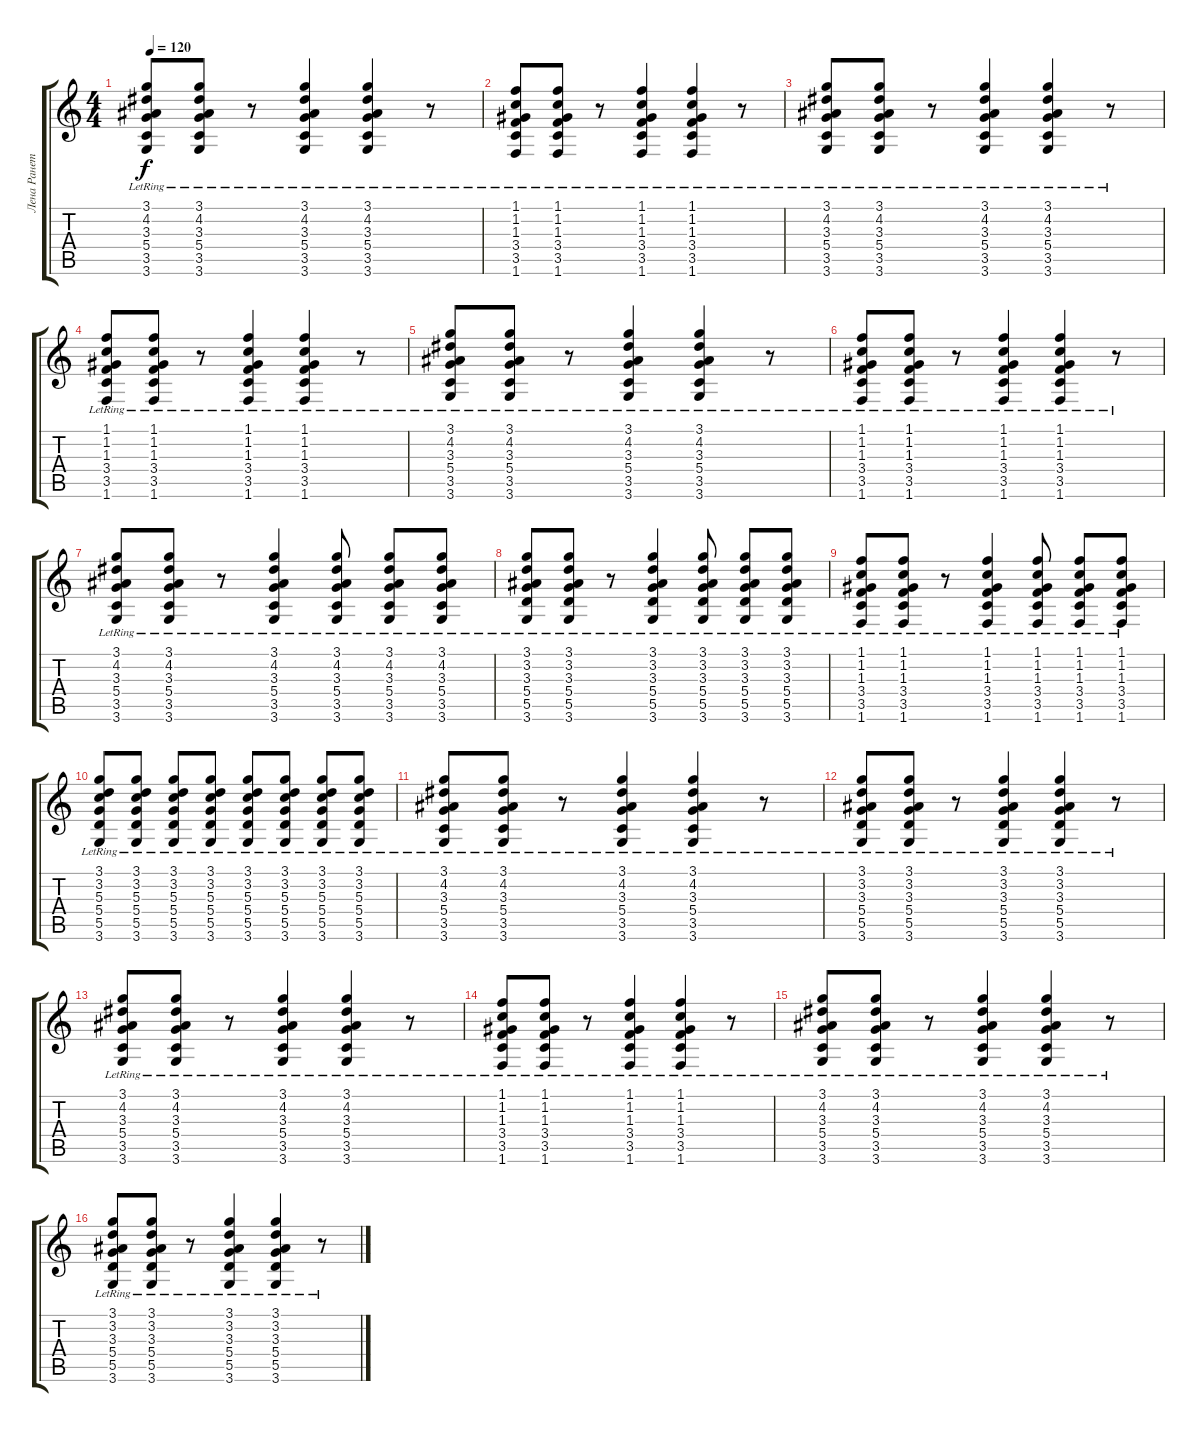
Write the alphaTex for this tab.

\track ("Лена Ранетка" "Лена Ранет") {instrument acousticguitarsteel}
\staff {score tabs}
\tuning (E4 B3 G3 D3 A2 E2) {hide}
\ts (4 4)
\tempo 120
\clef g2
\ks c
(3.1{lr} 4.2{lr} 3.3{lr} 5.4{lr} 3.5{lr} 3.6{lr}).8{dy f} (3.1{lr} 4.2{lr} 3.3{lr} 5.4{lr} 3.5{lr} 3.6{lr}).8 r.8 (3.1{lr} 4.2{lr} 3.3{lr} 5.4{lr} 3.5{lr} 3.6{lr}).4 (3.1{lr} 4.2{lr} 3.3{lr} 5.4{lr} 3.5{lr} 3.6{lr}).4 r.8 |
(1.1{lr} 1.2{lr} 1.3{lr} 3.4{lr} 3.5{lr} 1.6{lr}).8 (1.1{lr} 1.2{lr} 1.3{lr} 3.4{lr} 3.5{lr} 1.6{lr}).8 r.8 (1.1{lr} 1.2{lr} 1.3{lr} 3.4{lr} 3.5{lr} 1.6{lr}).4 (1.1{lr} 1.2{lr} 1.3{lr} 3.4{lr} 3.5{lr} 1.6{lr}).4 r.8 |
(3.1{lr} 4.2{lr} 3.3{lr} 5.4{lr} 3.5{lr} 3.6{lr}).8 (3.1{lr} 4.2{lr} 3.3{lr} 5.4{lr} 3.5{lr} 3.6{lr}).8 r.8 (3.1{lr} 4.2{lr} 3.3{lr} 5.4{lr} 3.5{lr} 3.6{lr}).4 (3.1{lr} 4.2{lr} 3.3{lr} 5.4{lr} 3.5{lr} 3.6{lr}).4 r.8 |
(1.1{lr} 1.2{lr} 1.3{lr} 3.4{lr} 3.5{lr} 1.6{lr}).8 (1.1{lr} 1.2{lr} 1.3{lr} 3.4{lr} 3.5{lr} 1.6{lr}).8 r.8 (1.1{lr} 1.2{lr} 1.3{lr} 3.4{lr} 3.5{lr} 1.6{lr}).4 (1.1{lr} 1.2{lr} 1.3{lr} 3.4{lr} 3.5{lr} 1.6{lr}).4 r.8 |
(3.1{lr} 4.2{lr} 3.3{lr} 5.4{lr} 3.5{lr} 3.6{lr}).8 (3.1{lr} 4.2{lr} 3.3{lr} 5.4{lr} 3.5{lr} 3.6{lr}).8 r.8 (3.1{lr} 4.2{lr} 3.3{lr} 5.4{lr} 3.5{lr} 3.6{lr}).4 (3.1{lr} 4.2{lr} 3.3{lr} 5.4{lr} 3.5{lr} 3.6{lr}).4 r.8 |
(1.1{lr} 1.2{lr} 1.3{lr} 3.4{lr} 3.5{lr} 1.6{lr}).8 (1.1{lr} 1.2{lr} 1.3{lr} 3.4{lr} 3.5{lr} 1.6{lr}).8 r.8 (1.1{lr} 1.2{lr} 1.3{lr} 3.4{lr} 3.5{lr} 1.6{lr}).4 (1.1{lr} 1.2{lr} 1.3{lr} 3.4{lr} 3.5{lr} 1.6{lr}).4 r.8 |
(3.1{lr} 4.2{lr} 3.3{lr} 5.4{lr} 3.5{lr} 3.6{lr}).8 (3.1{lr} 4.2{lr} 3.3{lr} 5.4{lr} 3.5{lr} 3.6{lr}).8 r.8 (3.1{lr} 4.2{lr} 3.3{lr} 5.4{lr} 3.5{lr} 3.6{lr}).4 (3.1{lr} 4.2{lr} 3.3{lr} 5.4{lr} 3.5{lr} 3.6{lr}).8 (3.1{lr} 4.2{lr} 3.3{lr} 5.4{lr} 3.5{lr} 3.6{lr}).8 (3.1{lr} 4.2{lr} 3.3{lr} 5.4{lr} 3.5{lr} 3.6{lr}).8 |
(3.1{lr} 3.2{lr} 3.3{lr} 5.4{lr} 5.5{lr} 3.6{lr}).8 (3.1{lr} 3.2{lr} 3.3{lr} 5.4{lr} 5.5{lr} 3.6{lr}).8 r.8 (3.1{lr} 3.2{lr} 3.3{lr} 5.4{lr} 5.5{lr} 3.6{lr}).4 (3.1{lr} 3.2{lr} 3.3{lr} 5.4{lr} 5.5{lr} 3.6{lr}).8 (3.1{lr} 3.2{lr} 3.3{lr} 5.4{lr} 5.5{lr} 3.6{lr}).8 (3.1{lr} 3.2{lr} 3.3{lr} 5.4{lr} 5.5{lr} 3.6{lr}).8 |
(1.1{lr} 1.2{lr} 1.3{lr} 3.4{lr} 3.5{lr} 1.6{lr}).8 (1.1{lr} 1.2{lr} 1.3{lr} 3.4{lr} 3.5{lr} 1.6{lr}).8 r.8 (1.1{lr} 1.2{lr} 1.3{lr} 3.4{lr} 3.5{lr} 1.6{lr}).4 (1.1{lr} 1.2{lr} 1.3{lr} 3.4{lr} 3.5{lr} 1.6{lr}).8 (1.1{lr} 1.2{lr} 1.3{lr} 3.4{lr} 3.5{lr} 1.6{lr}).8 (1.1{lr} 1.2{lr} 1.3{lr} 3.4{lr} 3.5{lr} 1.6{lr}).8 |
(3.1{lr} 3.2{lr} 5.3{lr} 5.4{lr} 5.5{lr} 3.6{lr}).8 (3.1{lr} 3.2{lr} 5.3{lr} 5.4{lr} 5.5{lr} 3.6{lr}).8 (3.1{lr} 3.2{lr} 5.3{lr} 5.4{lr} 5.5{lr} 3.6{lr}).8 (3.1{lr} 3.2{lr} 5.3{lr} 5.4{lr} 5.5{lr} 3.6{lr}).8 (3.1{lr} 3.2{lr} 5.3{lr} 5.4{lr} 5.5{lr} 3.6{lr}).8 (3.1{lr} 3.2{lr} 5.3{lr} 5.4{lr} 5.5{lr} 3.6{lr}).8 (3.1{lr} 3.2{lr} 5.3{lr} 5.4{lr} 5.5{lr} 3.6{lr}).8 (3.1{lr} 3.2{lr} 5.3{lr} 5.4{lr} 5.5{lr} 3.6{lr}).8 |
(3.1{lr} 4.2{lr} 3.3{lr} 5.4{lr} 3.5{lr} 3.6{lr}).8 (3.1{lr} 4.2{lr} 3.3{lr} 5.4{lr} 3.5{lr} 3.6{lr}).8 r.8 (3.1{lr} 4.2{lr} 3.3{lr} 5.4{lr} 3.5{lr} 3.6{lr}).4 (3.1{lr} 4.2{lr} 3.3{lr} 5.4{lr} 3.5{lr} 3.6{lr}).4 r.8 |
(3.1{lr} 3.2{lr} 3.3{lr} 5.4{lr} 5.5{lr} 3.6{lr}).8 (3.1{lr} 3.2{lr} 3.3{lr} 5.4{lr} 5.5{lr} 3.6{lr}).8 r.8 (3.1{lr} 3.2{lr} 3.3{lr} 5.4{lr} 5.5{lr} 3.6{lr}).4 (3.1{lr} 3.2{lr} 3.3{lr} 5.4{lr} 5.5{lr} 3.6{lr}).4 r.8 |
(3.1{lr} 4.2{lr} 3.3{lr} 5.4{lr} 3.5{lr} 3.6{lr}).8 (3.1{lr} 4.2{lr} 3.3{lr} 5.4{lr} 3.5{lr} 3.6{lr}).8 r.8 (3.1{lr} 4.2{lr} 3.3{lr} 5.4{lr} 3.5{lr} 3.6{lr}).4 (3.1{lr} 4.2{lr} 3.3{lr} 5.4{lr} 3.5{lr} 3.6{lr}).4 r.8 |
(1.1{lr} 1.2{lr} 1.3{lr} 3.4{lr} 3.5{lr} 1.6{lr}).8 (1.1{lr} 1.2{lr} 1.3{lr} 3.4{lr} 3.5{lr} 1.6{lr}).8 r.8 (1.1{lr} 1.2{lr} 1.3{lr} 3.4{lr} 3.5{lr} 1.6{lr}).4 (1.1{lr} 1.2{lr} 1.3{lr} 3.4{lr} 3.5{lr} 1.6{lr}).4 r.8 |
(3.1{lr} 4.2{lr} 3.3{lr} 5.4{lr} 3.5{lr} 3.6{lr}).8 (3.1{lr} 4.2{lr} 3.3{lr} 5.4{lr} 3.5{lr} 3.6{lr}).8 r.8 (3.1{lr} 4.2{lr} 3.3{lr} 5.4{lr} 3.5{lr} 3.6{lr}).4 (3.1{lr} 4.2{lr} 3.3{lr} 5.4{lr} 3.5{lr} 3.6{lr}).4 r.8 |
(3.1{lr} 3.2{lr} 3.3{lr} 5.4{lr} 5.5{lr} 3.6{lr}).8 (3.1{lr} 3.2{lr} 3.3{lr} 5.4{lr} 5.5{lr} 3.6{lr}).8 r.8 (3.1{lr} 3.2{lr} 3.3{lr} 5.4{lr} 5.5{lr} 3.6{lr}).4 (3.1{lr} 3.2{lr} 3.3{lr} 5.4{lr} 5.5{lr} 3.6{lr}).4 r.8
